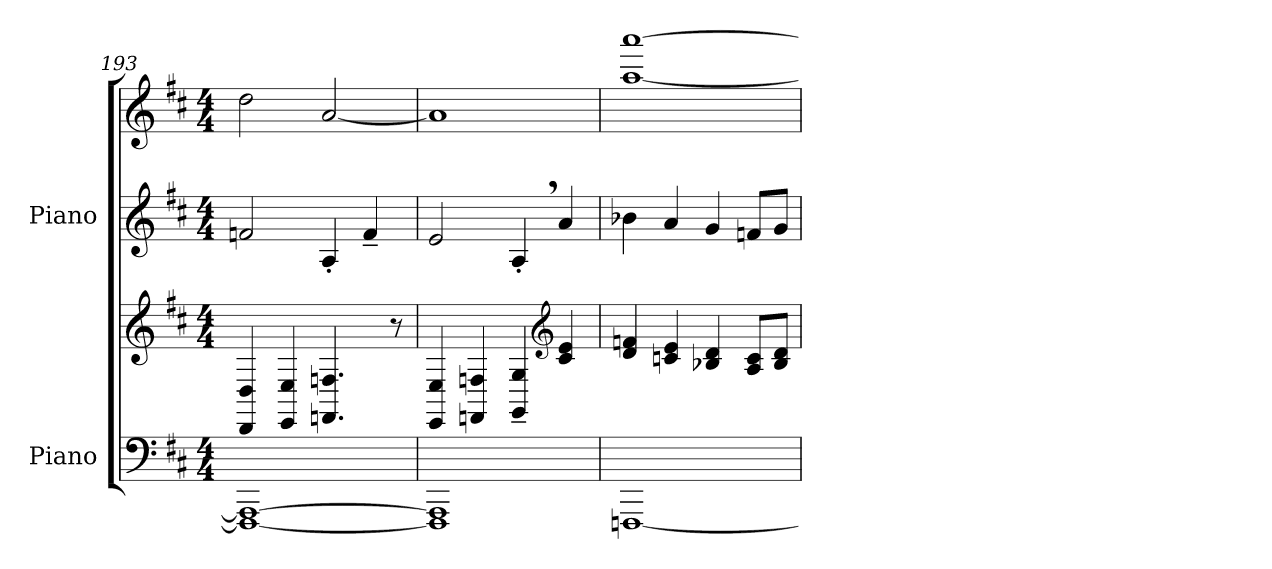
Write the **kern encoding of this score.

**kern	**kern	**kern	**kern
*part2	*part2	*part1	*part1
*staff4	*staff3	*staff2	*staff1
*I"Piano	*	*I"Piano	*
*I'Pno.	*	*I'Pno.	*
!!LO:LB:g=z
*clefF4	*clefG2	*clefG2	*clefG2
*k[f#c#]	*k[f#c#]	*k[f#c#]	*k[f#c#]
*M4/4	*M4/4	*M4/4	*M4/4
=193	=193	=193	=193
1FFF_ 1AAA_	4DD/ 4D/	2fn/	2dd\
.	4EE/ 4E/	.	.
.	4.FFn/ 4.Fn/	4A'/	[2a/
.	.	4f~/	.
.	8r	.	.
=194	=194	=194	=194
1FFF] 1AAA]	4EE/ 4E/	2e/	1a]
.	4FFn/ 4Fn/	.	.
.	4GG/~ 4G/~	4A',/	.
*	*clefG2	*	*
.	4c#/ 4e/	4a/	.
=195	=195	=195	=195
[1FFFn	4d/ 4fn/	4b-X\	[1aa [1aaa
.	4cn/ 4e/	4a/	.
.	4B-X/ 4d/	4g/	.
.	8A/ 8c/L	8fn/L	.
.	8B-/ 8d/J	8g/J	.
=	=	=	=
*-	*-	*-	*-
